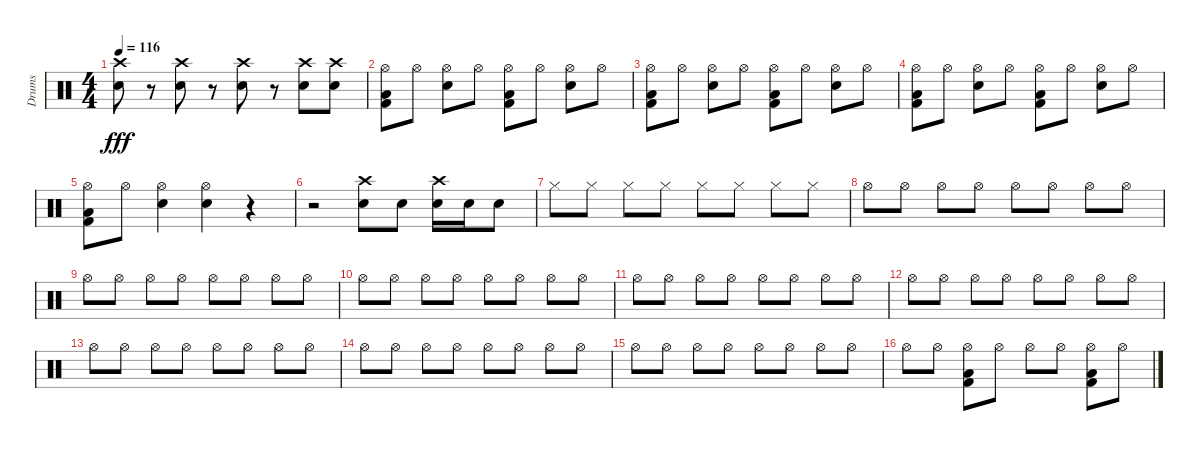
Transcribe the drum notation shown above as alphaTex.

\track ("Drums" "Drums") {instrument percussion}
\staff {score}
\articulation defaults
\ts (4 4)
\tempo 116
\clef neutral
\ks c
("Crash high (hit)" "Electric Snare (hit)").8{dy fff} r.8 ("Crash high (hit)" "Electric Snare (hit)").8 r.8 ("Crash high (hit)" "Electric Snare (hit)").8 r.8 ("Crash high (hit)" "Electric Snare (hit)").8 ("Crash high (hit)" "Electric Snare (hit)").8 |
("Low Floor Tom (hit)" "Hi-Hat (open)" "Kick (hit) 2").8 "Hi-Hat (open)".8 ("Hi-Hat (open)" "Electric Snare (hit)").8 "Hi-Hat (open)".8 ("Low Floor Tom (hit)" "Hi-Hat (open)" "Kick (hit) 2").8 "Hi-Hat (open)".8 ("Hi-Hat (open)" "Electric Snare (hit)").8 "Hi-Hat (open)".8 |
("Low Floor Tom (hit)" "Hi-Hat (open)" "Kick (hit) 2").8 "Hi-Hat (open)".8 ("Hi-Hat (open)" "Electric Snare (hit)").8 "Hi-Hat (open)".8 ("Low Floor Tom (hit)" "Hi-Hat (open)" "Kick (hit) 2").8 "Hi-Hat (open)".8 ("Hi-Hat (open)" "Electric Snare (hit)").8 "Hi-Hat (open)".8 |
("Low Floor Tom (hit)" "Hi-Hat (open)" "Kick (hit) 2").8 "Hi-Hat (open)".8 ("Hi-Hat (open)" "Electric Snare (hit)").8 "Hi-Hat (open)".8 ("Low Floor Tom (hit)" "Hi-Hat (open)" "Kick (hit) 2").8 "Hi-Hat (open)".8 ("Hi-Hat (open)" "Electric Snare (hit)").8 "Hi-Hat (open)".8 |
("Low Floor Tom (hit)" "Hi-Hat (open)" "Kick (hit) 2").8 "Hi-Hat (open)".8 ("Hi-Hat (open)" "Electric Snare (hit)").4 ("Hi-Hat (open)" "Electric Snare (hit)").4 r.4 |
r.2 ("Crash high (hit)" "Electric Snare (hit)").8 "Electric Snare (hit)".8 ("Crash high (hit)" "Electric Snare (hit)").16 "Electric Snare (hit)".16 "Electric Snare (hit)".8 |
"Hi-Hat (closed)".8 "Hi-Hat (closed)".8 "Hi-Hat (closed)".8 "Hi-Hat (closed)".8 "Hi-Hat (closed)".8 "Hi-Hat (closed)".8 "Hi-Hat (closed)".8 "Hi-Hat (closed)".8 |
"Hi-Hat (open)".8 "Hi-Hat (open)".8 "Hi-Hat (open)".8 "Hi-Hat (open)".8 "Hi-Hat (open)".8 "Hi-Hat (open)".8 "Hi-Hat (open)".8 "Hi-Hat (open)".8 |
"Hi-Hat (open)".8 "Hi-Hat (open)".8 "Hi-Hat (open)".8 "Hi-Hat (open)".8 "Hi-Hat (open)".8 "Hi-Hat (open)".8 "Hi-Hat (open)".8 "Hi-Hat (open)".8 |
"Hi-Hat (open)".8 "Hi-Hat (open)".8 "Hi-Hat (open)".8 "Hi-Hat (open)".8 "Hi-Hat (open)".8 "Hi-Hat (open)".8 "Hi-Hat (open)".8 "Hi-Hat (open)".8 |
"Hi-Hat (open)".8 "Hi-Hat (open)".8 "Hi-Hat (open)".8 "Hi-Hat (open)".8 "Hi-Hat (open)".8 "Hi-Hat (open)".8 "Hi-Hat (open)".8 "Hi-Hat (open)".8 |
"Hi-Hat (open)".8 "Hi-Hat (open)".8 "Hi-Hat (open)".8 "Hi-Hat (open)".8 "Hi-Hat (open)".8 "Hi-Hat (open)".8 "Hi-Hat (open)".8 "Hi-Hat (open)".8 |
"Hi-Hat (open)".8 "Hi-Hat (open)".8 "Hi-Hat (open)".8 "Hi-Hat (open)".8 "Hi-Hat (open)".8 "Hi-Hat (open)".8 "Hi-Hat (open)".8 "Hi-Hat (open)".8 |
"Hi-Hat (open)".8 "Hi-Hat (open)".8 "Hi-Hat (open)".8 "Hi-Hat (open)".8 "Hi-Hat (open)".8 "Hi-Hat (open)".8 "Hi-Hat (open)".8 "Hi-Hat (open)".8 |
"Hi-Hat (open)".8 "Hi-Hat (open)".8 "Hi-Hat (open)".8 "Hi-Hat (open)".8 "Hi-Hat (open)".8 "Hi-Hat (open)".8 "Hi-Hat (open)".8 "Hi-Hat (open)".8 |
"Hi-Hat (open)".8 "Hi-Hat (open)".8 ("Low Floor Tom (hit)" "Hi-Hat (open)" "Kick (hit) 2").8 "Hi-Hat (open)".8 "Hi-Hat (open)".8 "Hi-Hat (open)".8 ("Low Floor Tom (hit)" "Hi-Hat (open)" "Kick (hit) 2").8 "Hi-Hat (open)".8
